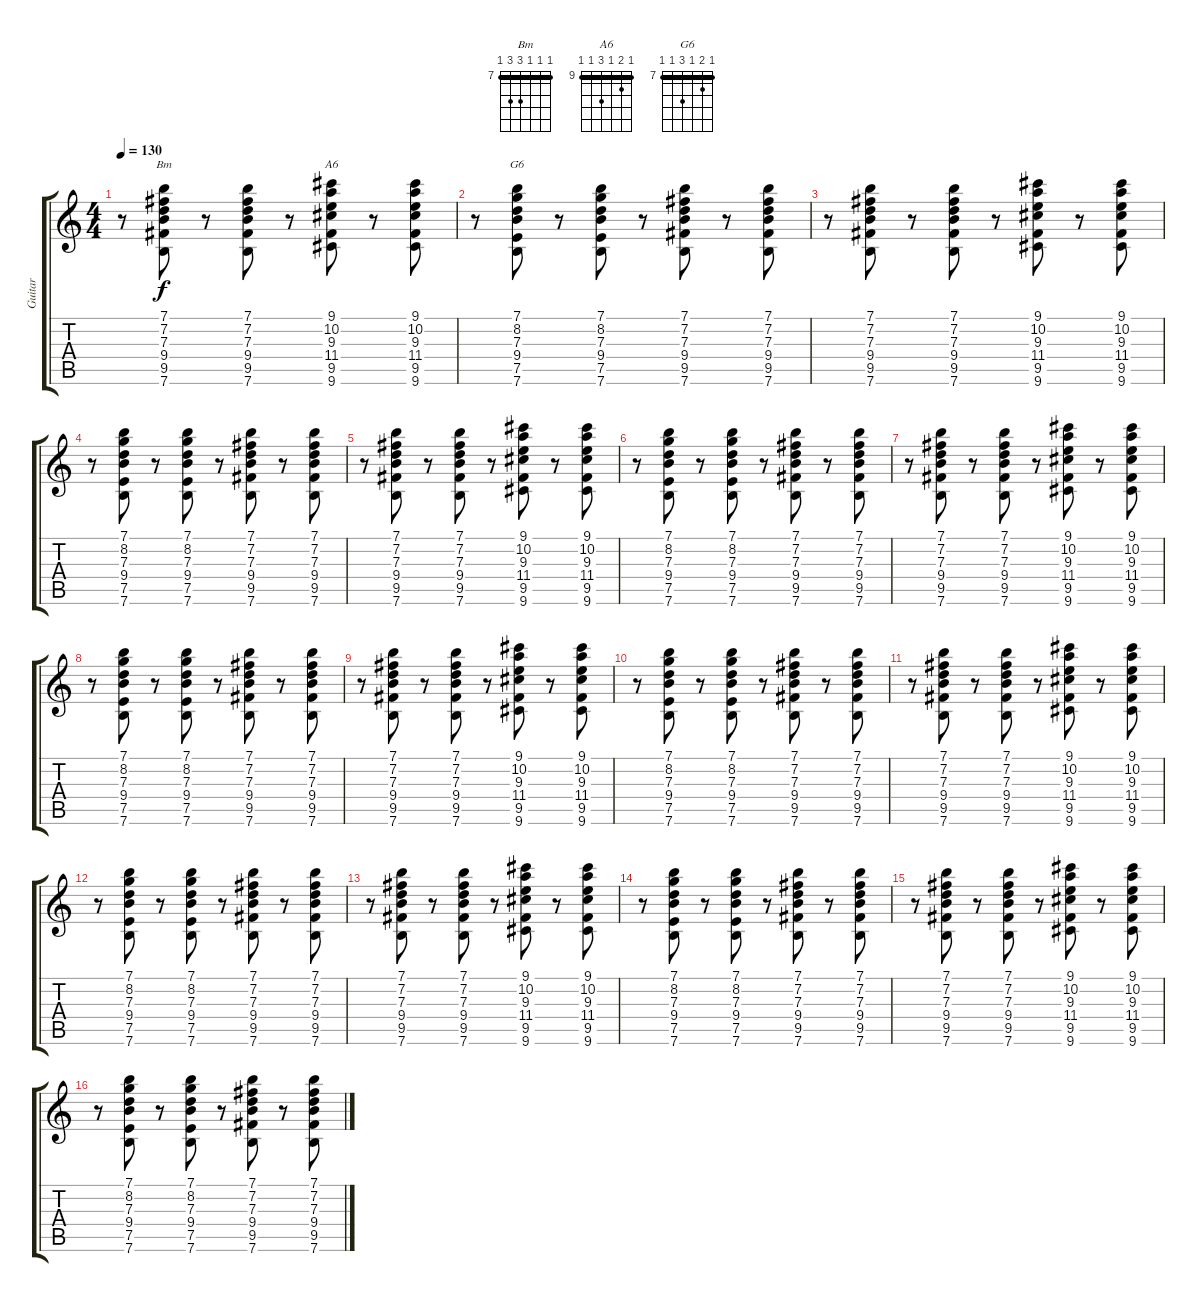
\track ("Guitar" "Guitar") {instrument electricguitarclean bank 1}
\staff {score tabs}
\tuning (E4 B3 G3 D3 A2 E2) {hide}
\chord ("Bm" 7 7 7 9 9 7) {firstfret 7 barre 7}
\chord ("A6" 9 10 9 11 9 9) {firstfret 9 barre 9}
\chord ("G6" 7 8 7 9 7 7) {firstfret 7 barre 7}
\ts (4 4)
\tempo 130
\clef g2
\ks c
r.8{dy f} (7.1 7.2 7.3 9.4 9.5 7.6).8{ch "Bm"} r.8 (7.1 7.2 7.3 9.4 9.5 7.6).8 r.8 (9.1 10.2 9.3 11.4 9.5 9.6).8{ch "A6"} r.8 (9.1 10.2 9.3 11.4 9.5 9.6).8 |
r.8 (7.1 8.2 7.3 9.4 7.5 7.6).8{ch "G6"} r.8 (7.1 8.2 7.3 9.4 7.5 7.6).8 r.8 (7.1 7.2 7.3 9.4 9.5 7.6).8 r.8 (7.1 7.2 7.3 9.4 9.5 7.6).8 |
r.8 (7.1 7.2 7.3 9.4 9.5 7.6).8 r.8 (7.1 7.2 7.3 9.4 9.5 7.6).8 r.8 (9.1 10.2 9.3 11.4 9.5 9.6).8 r.8 (9.1 10.2 9.3 11.4 9.5 9.6).8 |
r.8 (7.1 8.2 7.3 9.4 7.5 7.6).8 r.8 (7.1 8.2 7.3 9.4 7.5 7.6).8 r.8 (7.1 7.2 7.3 9.4 9.5 7.6).8 r.8 (7.1 7.2 7.3 9.4 9.5 7.6).8 |
r.8 (7.1 7.2 7.3 9.4 9.5 7.6).8 r.8 (7.1 7.2 7.3 9.4 9.5 7.6).8 r.8 (9.1 10.2 9.3 11.4 9.5 9.6).8 r.8 (9.1 10.2 9.3 11.4 9.5 9.6).8 |
r.8 (7.1 8.2 7.3 9.4 7.5 7.6).8 r.8 (7.1 8.2 7.3 9.4 7.5 7.6).8 r.8 (7.1 7.2 7.3 9.4 9.5 7.6).8 r.8 (7.1 7.2 7.3 9.4 9.5 7.6).8 |
r.8 (7.1 7.2 7.3 9.4 9.5 7.6).8 r.8 (7.1 7.2 7.3 9.4 9.5 7.6).8 r.8 (9.1 10.2 9.3 11.4 9.5 9.6).8 r.8 (9.1 10.2 9.3 11.4 9.5 9.6).8 |
r.8 (7.1 8.2 7.3 9.4 7.5 7.6).8 r.8 (7.1 8.2 7.3 9.4 7.5 7.6).8 r.8 (7.1 7.2 7.3 9.4 9.5 7.6).8 r.8 (7.1 7.2 7.3 9.4 9.5 7.6).8 |
r.8 (7.1 7.2 7.3 9.4 9.5 7.6).8 r.8 (7.1 7.2 7.3 9.4 9.5 7.6).8 r.8 (9.1 10.2 9.3 11.4 9.5 9.6).8 r.8 (9.1 10.2 9.3 11.4 9.5 9.6).8 |
r.8 (7.1 8.2 7.3 9.4 7.5 7.6).8 r.8 (7.1 8.2 7.3 9.4 7.5 7.6).8 r.8 (7.1 7.2 7.3 9.4 9.5 7.6).8 r.8 (7.1 7.2 7.3 9.4 9.5 7.6).8 |
r.8 (7.1 7.2 7.3 9.4 9.5 7.6).8 r.8 (7.1 7.2 7.3 9.4 9.5 7.6).8 r.8 (9.1 10.2 9.3 11.4 9.5 9.6).8 r.8 (9.1 10.2 9.3 11.4 9.5 9.6).8 |
r.8 (7.1 8.2 7.3 9.4 7.5 7.6).8 r.8 (7.1 8.2 7.3 9.4 7.5 7.6).8 r.8 (7.1 7.2 7.3 9.4 9.5 7.6).8 r.8 (7.1 7.2 7.3 9.4 9.5 7.6).8 |
r.8 (7.1 7.2 7.3 9.4 9.5 7.6).8 r.8 (7.1 7.2 7.3 9.4 9.5 7.6).8 r.8 (9.1 10.2 9.3 11.4 9.5 9.6).8 r.8 (9.1 10.2 9.3 11.4 9.5 9.6).8 |
r.8 (7.1 8.2 7.3 9.4 7.5 7.6).8 r.8 (7.1 8.2 7.3 9.4 7.5 7.6).8 r.8 (7.1 7.2 7.3 9.4 9.5 7.6).8 r.8 (7.1 7.2 7.3 9.4 9.5 7.6).8 |
r.8 (7.1 7.2 7.3 9.4 9.5 7.6).8 r.8 (7.1 7.2 7.3 9.4 9.5 7.6).8 r.8 (9.1 10.2 9.3 11.4 9.5 9.6).8 r.8 (9.1 10.2 9.3 11.4 9.5 9.6).8 |
r.8 (7.1 8.2 7.3 9.4 7.5 7.6).8 r.8 (7.1 8.2 7.3 9.4 7.5 7.6).8 r.8 (7.1 7.2 7.3 9.4 9.5 7.6).8 r.8 (7.1 7.2 7.3 9.4 9.5 7.6).8
